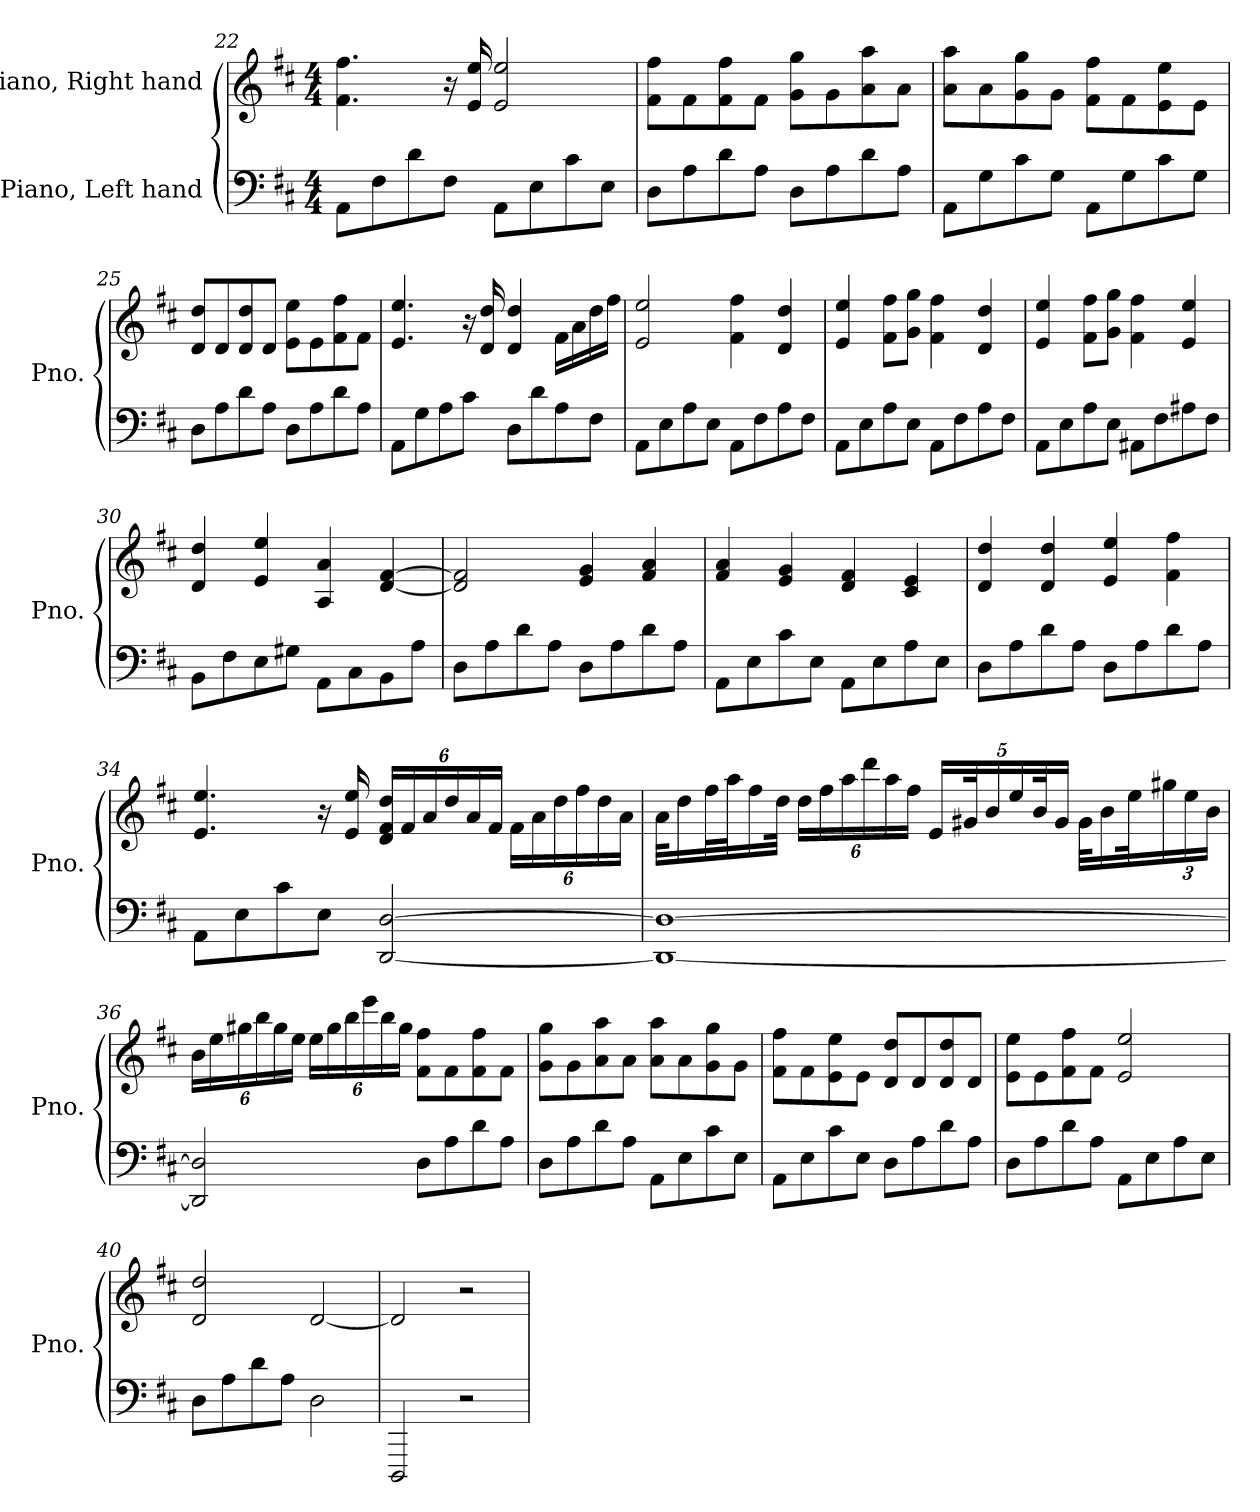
**kern	**kern
*part2	*part1
*staff2	*staff1
*I"Piano, Left hand	*I"Piano, Right hand
*I'Pno.	*I'Pno.
*clefF4	*clefG2
*k[f#c#]	*k[f#c#]
*M4/4	*M4/4
=22	=22
8AA\L	4.f#\ 4.ff#\
8F#\	.
8d\	.
8F#\J	16r
.	16e/ 16ee/
8AA\L	2e/ 2ee/
8E\	.
8c#\	.
8E\J	.
!!LO:PB:g=z
=23	=23
8D\L	8f#\ 8ff#\L
8A\	8f#\
8d\	8f#\ 8ff#\
8A\J	8f#\J
8D\L	8g\ 8gg\L
8A\	8g\
8d\	8a\ 8aa\
8A\J	8a\J
=24	=24
8AA\L	8a\ 8aa\L
8G\	8a\
8c#\	8g\ 8gg\
8G\J	8g\J
8AA\L	8f#\ 8ff#\L
8G\	8f#\
8c#\	8e\ 8ee\
8G\J	8e\J
=25	=25
8D\L	8d/ 8dd/L
8A\	8d/
8d\	8d/ 8dd/
8A\J	8d/J
8D\L	8e\ 8ee\L
8A\	8e\
8d\	8f#\ 8ff#\
8A\J	8f#\J
=26	=26
8AA\L	4.e/ 4.ee/
8G\	.
8A\	.
8c#\J	16r
.	16d/ 16dd/
8D\L	4d/ 4dd/
8d\	.
8A\	16f#\LL
.	16a\
8F#\J	16dd\
.	16ff#\JJ
!!LO:LB:g=z
=27	=27
8AA\L	2e/ 2ee/
8E\	.
8A\	.
8E\J	.
8AA\L	4f#\ 4ff#\
8F#\	.
8A\	4d/ 4dd/
8F#\J	.
=28	=28
8AA\L	4e/ 4ee/
8E\	.
8A\	8f#\ 8ff#\L
8E\J	8g\ 8gg\J
8AA\L	4f#\ 4ff#\
8F#\	.
8A\	4d/ 4dd/
8F#\J	.
=29	=29
8AA\L	4e/ 4ee/
8E\	.
8A\	8f#\ 8ff#\L
8E\J	8g\ 8gg\J
8AA#X\L	4f#\ 4ff#\
8F#\	.
8A#X\	4e/ 4ee/
8F#\J	.
=30	=30
8BB\L	4d/ 4dd/
8F#\	.
8E\	4e/ 4ee/
8G#X\J	.
8AA\L	4A/ 4a/
8C#\	.
8BB\	[4d/ [4f#/
8A\J	.
!!LO:LB:g=z
=31	=31
8D\L	2d/] 2f#/]
8A\	.
8d\	.
8A\J	.
8D\L	4e/ 4g/
8A\	.
8d\	4f#/ 4a/
8A\J	.
=32	=32
8AA\L	4f#/ 4a/
8E\	.
8c#\	4e/ 4g/
8E\J	.
8AA\L	4d/ 4f#/
8E\	.
8A\	4c#/ 4e/
8E\J	.
=33	=33
8D\L	4d/ 4dd/
8A\	.
8d\	4d/ 4dd/
8A\J	.
8D\L	4e/ 4ee/
8A\	.
8d\	4f#\ 4ff#\
8A\J	.
=34	=34
8AA\L	4.e/ 4.ee/
8E\	.
8c#\	.
8E\J	16r
.	16e/ 16ee/
*	*Xbrackettup
[2DD/ [2D/	24d/ 24f#/ 24dd/LL
.	24f#/
.	24a/
.	24dd/
.	24a/
.	24f#/JJ
.	24f#\LL
.	24a\
.	24dd\
.	24ff#\
.	24dd\
.	24a\JJ
!!LO:LB:g=z
=35	=35
1DD_ 1D_	32a\KLL
.	16dd\
.	32ff#\L
.	32aa\J
.	16ff#\
.	32dd\JJk
.	24dd\LL
.	24ff#\
.	24aa\
.	24ddd\
.	24aa\
.	24ff#\JJ
.	20e/LL
.	40g#X/K
.	20b/
.	20ee/
.	40b/K
.	20g#/JJ
.	32g#\KLL
.	16b\
.	32ee\K
.	24gg#X\
.	24ee\
.	24b\JJ
=36	=36
2DD/] 2D/]	24b\LL
.	24ee\
.	24gg#X\
.	24bb\
.	24gg#\
.	24ee\JJ
.	24ee\LL
.	24gg#\
.	24bb\
.	24eee\
.	24bb\
.	24gg#\JJ
8D\L	8f#\ 8ff#\L
8A\	8f#\
8d\	8f#\ 8ff#\
8A\J	8f#\J
!!LO:LB:g=z
=37	=37
8D\L	8g\ 8gg\L
8A\	8g\
8d\	8a\ 8aa\
8A\J	8a\J
8AA\L	8a\ 8aa\L
8E\	8a\
8c#\	8g\ 8gg\
8E\J	8g\J
=38	=38
8AA\L	8f#\ 8ff#\L
8E\	8f#\
8c#\	8e\ 8ee\
8E\J	8e\J
8D\L	8d/ 8dd/L
8A\	8d/
8d\	8d/ 8dd/
8A\J	8d/J
=39	=39
8D\L	8e\ 8ee\L
8A\	8e\
8d\	8f#\ 8ff#\
8A\J	8f#\J
8AA\L	2e/ 2ee/
8E\	.
8A\	.
8E\J	.
=40	=40
8D\L	2d/ 2dd/
8A\	.
8d\	.
8A\J	.
2D\	[2d/
=41	=41
2DDD/	2d/]
2r	2r
=	=
*-	*-
